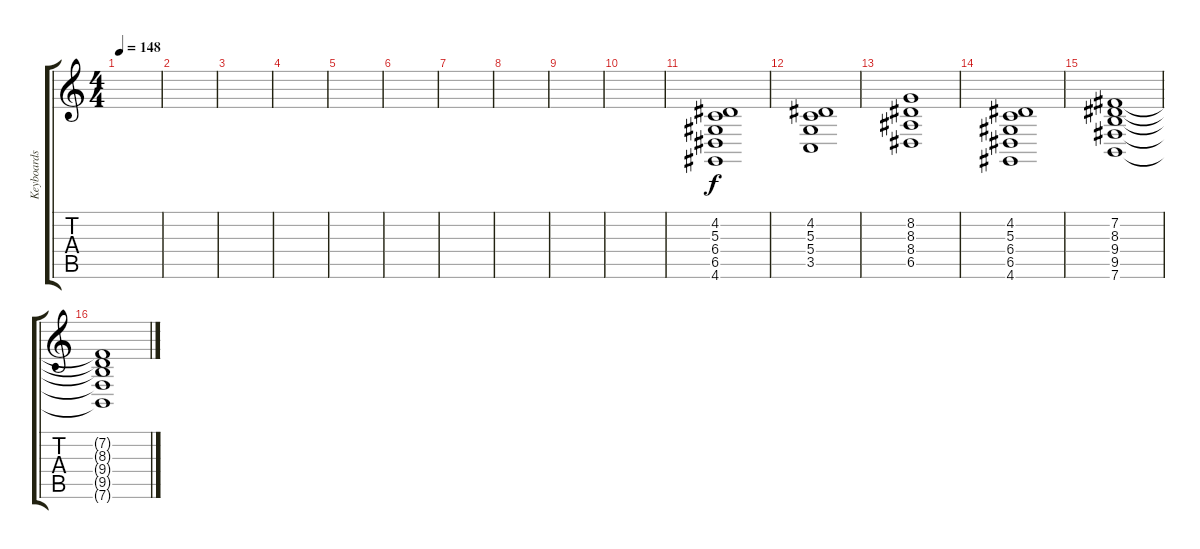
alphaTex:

\track ("Keyboards Rhythm" "Keyboards ") {instrument stringensemble1}
\staff {score tabs}
\tuning (E4 B3 G3 D3 A2 E2) {hide}
\ts (4 4)
\tempo 148
\clef g2
\ks c
|
|
|
|
|
|
|
|
|
|
(4.2 5.3 6.4 6.5 4.6).1{volume 8 instrument stringensemble1} |
(4.2 5.3 5.4 3.5).1 |
(8.2 8.3 8.4 6.5).1 |
(4.2 5.3 6.4 6.5 4.6).1 |
(7.2 8.3 9.4 9.5 7.6).1 |
(7.2{t} 8.3{t} 9.4{t} 9.5{t} 7.6{t}).1
